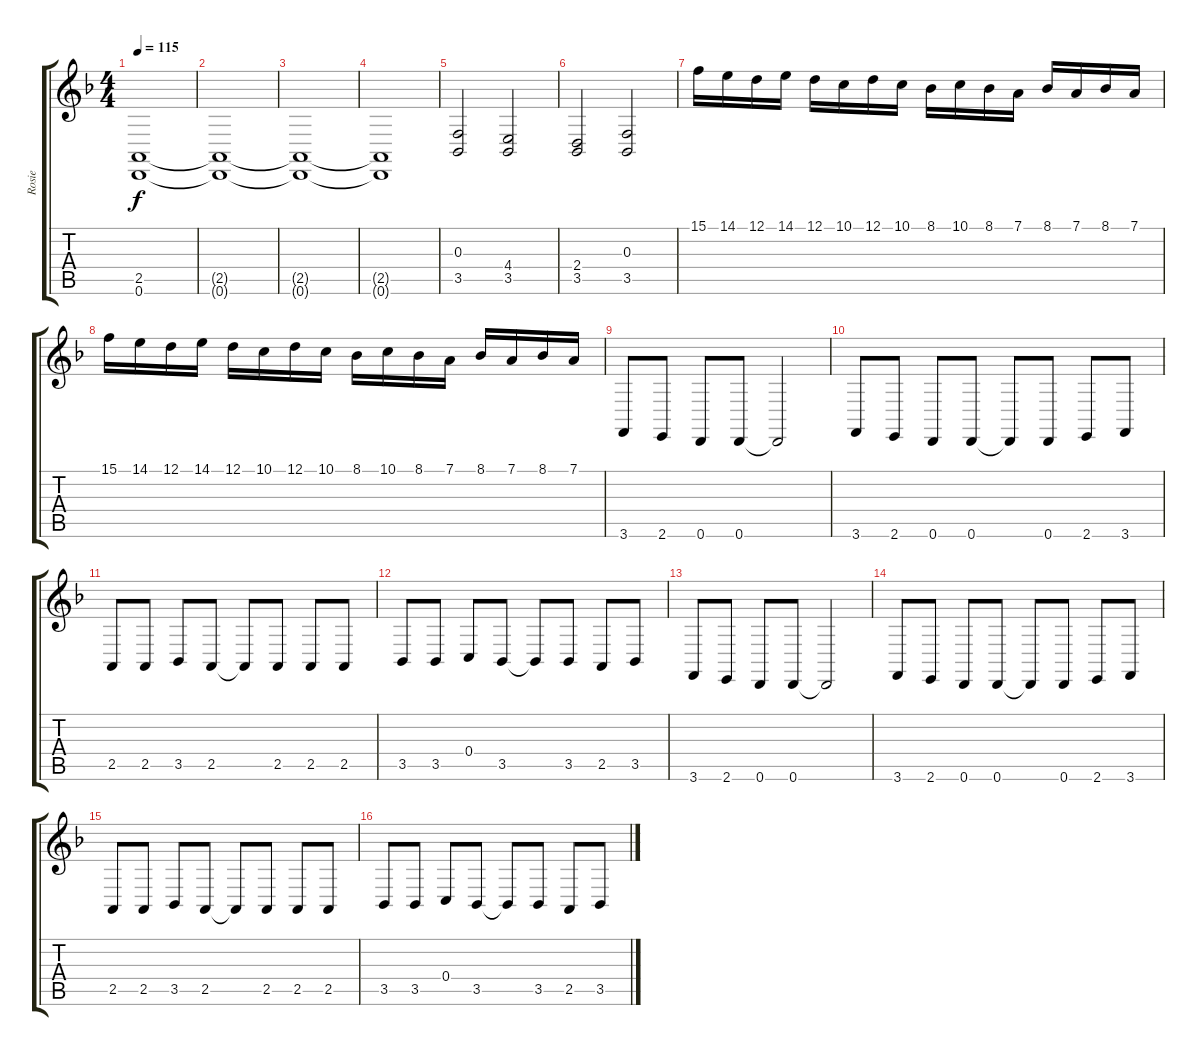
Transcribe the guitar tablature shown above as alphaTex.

\track ("Rosie" "Rosie") {instrument choiraahs}
\staff {score tabs}
\tuning (D4 A3 F3 C3 G2 D2) {hide}
\ts (4 4)
\tempo 115
\clef g2
\ks dminor
(2.5 0.6).1{dy f} |
(2.5{t} 0.6{t}).1 |
(2.5{t} 0.6{t}).1 |
(2.5{t} 0.6{t}).1 |
(0.3 3.5).2 (4.4 3.5).2 |
(2.4 3.5).2 (0.3 3.5).2 |
15.1.16 14.1.16 12.1.16 14.1.16 12.1.16 10.1.16 12.1.16 10.1.16 8.1.16 10.1.16 8.1.16 7.1.16 8.1.16 7.1.16 8.1.16 7.1.16 |
15.1.16 14.1.16 12.1.16 14.1.16 12.1.16 10.1.16 12.1.16 10.1.16 8.1.16 10.1.16 8.1.16 7.1.16 8.1.16 7.1.16 8.1.16 7.1.16 |
3.6.8 2.6.8 0.6.8 0.6.8 0.6{t}.2 |
3.6.8 2.6.8 0.6.8 0.6.8 0.6{t}.8 0.6.8 2.6.8 3.6.8 |
2.5.8 2.5.8 3.5.8 2.5.8 2.5{t}.8 2.5.8 2.5.8 2.5.8 |
3.5.8 3.5.8 0.4.8 3.5.8 3.5{t}.8 3.5.8 2.5.8 3.5.8 |
3.6.8 2.6.8 0.6.8 0.6.8 0.6{t}.2 |
3.6.8 2.6.8 0.6.8 0.6.8 0.6{t}.8 0.6.8 2.6.8 3.6.8 |
2.5.8 2.5.8 3.5.8 2.5.8 2.5{t}.8 2.5.8 2.5.8 2.5.8 |
3.5.8 3.5.8 0.4.8 3.5.8 3.5{t}.8 3.5.8 2.5.8 3.5.8
